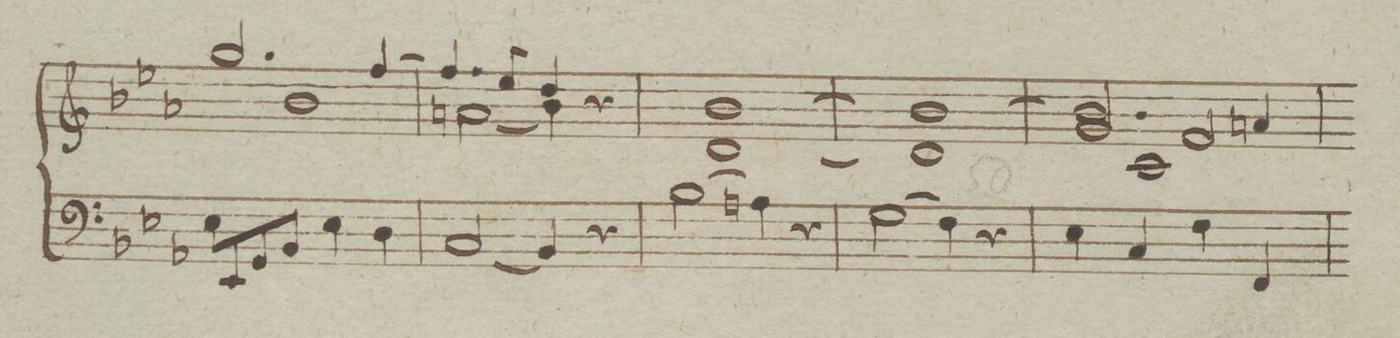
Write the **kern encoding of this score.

**kern	**dynam
*I"Organo	*
*clefF4	*
*k[b-e-a-]	*
*met(c)	*
*M4/4	*
8E-\L	.
8EE-/	.
8GG/	.
8BB-/J	.
4E-\	.
4D\	.
=48	=48
(2C/	.
4BB-/)	.
4r	.
=49	=49
(2B-\	.
4An\)	.
4r	.
=50	=50
(2G\	.
4F\)	.
4r	.
=51	=51
4E-\	.
4C/	.
4F\	.
4FF/	.
=52	=52
*-	*-
